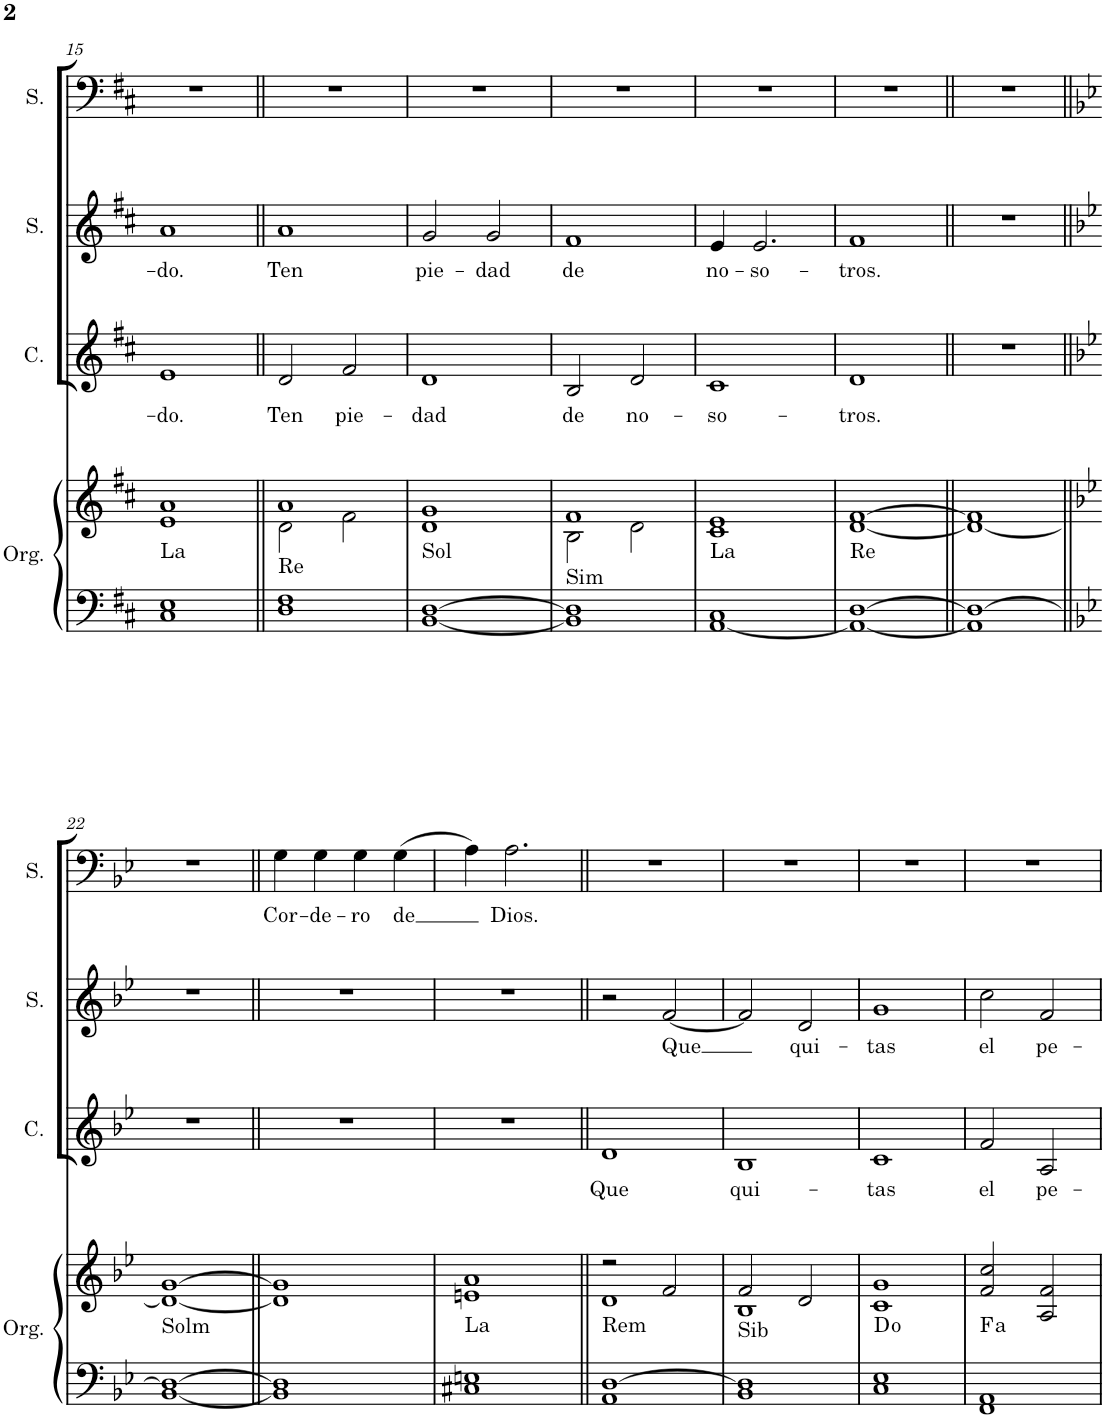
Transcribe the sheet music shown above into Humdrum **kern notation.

**kern	**kern	**harte	**kern	**text	**kern	**text	**kern	**text
*part4	*part4	*part4	*part3	*part3	*part2	*part2	*part1	*part1
*staff5	*staff4	*	*staff3	*staff3	*staff2	*staff2	*staff1	*staff1
*I"Órgano	*	*	*I"Contralto	*	*I"Soprano	*	*I"Sacerdote	*
*	*	*	*I'C.	*	*I'S.	*	*I'S.	*
!!LO:PB:g=z
*clefF4	*clefG2	*	*clefG2	*	*clefG2	*	*clefF4	*
*k[f#c#]	*k[f#c#]	*	*k[f#c#]	*	*k[f#c#]	*	*k[f#c#]	*
*M4/4	*M4/4	*	*M4/4	*	*M4/4	*	*M4/4	*
=15	=15	=15	=15	=15	=15	=15	=15	=15
!	!	!LO:H:kt=La	!	!LO:LY:b	!	!LO:LY:b	!	!
1C# 1E	1e 1a	N	1e	-do.	1a	-do.	1r	.
=16||	=16||	=16||	=16||	=16||	=16||	=16||	=16||	=16||
*	*^	*	*	*	*	*	*	*
!	!	!	!LO:H:kt=Re	!	!LO:LY:b	!	!LO:LY:b	!	!
1D 1F#	1a	2d\	N	2d/	Ten	1a	Ten	1r	.
!	!	!	!	!	!LO:LY:b	!	!	!	!
.	.	2f#\	.	2f#/	pie-	.	.	.	.
=17	=17	=17	=17	=17	=17	=17	=17	=17	=17
!	!	!	!LO:H:kt=Sol	!	!LO:LY:b	!	!LO:LY:b	!	!
*	*v	*v	*	*	*	*	*	*	*
[1BB [1D	1d 1g	N	1d	-dad	2g/	pie-	1r	.
!	!	!	!	!	!	!LO:LY:b	!	!
.	.	.	.	.	2g/	-dad	.	.
=18	=18	=18	=18	=18	=18	=18	=18	=18
*	*^	*	*	*	*	*	*	*
!	!	!	!LO:H:kt=Sim	!	!LO:LY:b	!	!LO:LY:b	!	!
1BB] 1D]	1f#	2B\	N	2B/	de	1f#	de	1r	.
!	!	!	!	!	!LO:LY:b	!	!	!	!
.	.	2d\	.	2d/	no-	.	.	.	.
=19	=19	=19	=19	=19	=19	=19	=19	=19	=19
!	!	!	!LO:H:kt=La	!	!LO:LY:b	!	!LO:LY:b	!	!
*	*v	*v	*	*	*	*	*	*	*
[1AA 1C#	1c# 1e	N	1c#	-so-	4e/	no-	1r	.
!	!	!	!	!	!	!LO:LY:b	!	!
.	.	.	.	.	2.e/	-so-	.	.
=20	=20	=20	=20	=20	=20	=20	=20	=20
!	!	!LO:H:kt=Re	!	!LO:LY:b	!	!LO:LY:b	!	!
1AA_ [1D	[1d [1f#	N	1d	-tros.	1f#	-tros.	1r	.
=21||	=21||	=21||	=21||	=21||	=21||	=21||	=21||	=21||
1AA] 1D_	1d_ 1f#]	.	1r	.	1r	.	1r	.
!!LO:LB:g=z
=22||	=22||	=22||	=22||	=22||	=22||	=22||	=22||	=22||
*k[b-e-]	*k[b-e-]	*	*k[b-e-]	*	*k[b-e-]	*	*k[b-e-]	*
!	!	!LO:H:kt=Solm	!	!	!	!	!	!
[1BB- 1D_	1d_ [1g	N	1r	.	1r	.	1r	.
=23||	=23||	=23||	=23||	=23||	=23||	=23||	=23||	=23||
!	!	!	!	!	!	!	!	!LO:LY:b
1BB-] 1D]	1d] 1g]	.	1r	.	1r	.	4G\	Cor-
!	!	!	!	!	!	!	!	!LO:LY:b
.	.	.	.	.	.	.	4G\	-de-
!	!	!	!	!	!	!	!	!LO:LY:b
.	.	.	.	.	.	.	4G\	-ro
!	!	!	!	!	!	!	!	!LO:LY:b
.	.	.	.	.	.	.	(4G\	de
=24	=24	=24	=24	=24	=24	=24	=24	=24
!	!	!LO:H:kt=La	!	!	!	!	!	!
1C#X 1En	1en 1a	N	1r	.	1r	.	4A\)	.
!	!	!	!	!	!	!	!	!LO:LY:b
.	.	.	.	.	.	.	2.A\	Dios.
=25||	=25||	=25||	=25||	=25||	=25||	=25||	=25||	=25||
*	*^	*	*	*	*	*	*	*
!	!	!	!LO:H:kt=Rem	!	!LO:LY:b	!	!	!	!
1AA [1D	2r	1d	N	1d	Que	2r	.	1r	.
!	!	!	!	!	!	!	!LO:LY:b	!	!
.	2f/	.	.	.	.	[2f/	Que	.	.
=26	=26	=26	=26	=26	=26	=26	=26	=26	=26
!	!	!	!LO:H:kt=Sib	!	!LO:LY:b	!	!	!	!
1BB- 1D]	2f/	1B-	N	1B-	qui-	2f/]	.	1r	.
!	!	!	!	!	!	!	!LO:LY:b	!	!
.	2d/	.	.	.	.	2d/	qui-	.	.
*	*v	*v	*	*	*	*	*	*	*
=27	=27	=27	=27	=27	=27	=27	=27	=27
!	!	!	!	!LO:LY:b	!	!LO:LY:b	!	!
1C 1E-	1c 1g	D:dim	1c	-tas	1g	-tas	1r	.
=28	=28	=28	=28	=28	=28	=28	=28	=28
!	!	!LO:H:kt=a	!	!LO:LY:b	!	!LO:LY:b	!	!
1FF 1AA	2f/ 2cc/	.	2f/	el	2cc\	el	1r	.
!	!	!	!	!LO:LY:b	!	!LO:LY:b	!	!
.	2A/ 2f/	.	2A/	pe-	2f/	pe-	.	.
=	=	=	=	=	=	=	=	=
*-	*-	*-	*-	*-	*-	*-	*-	*-
